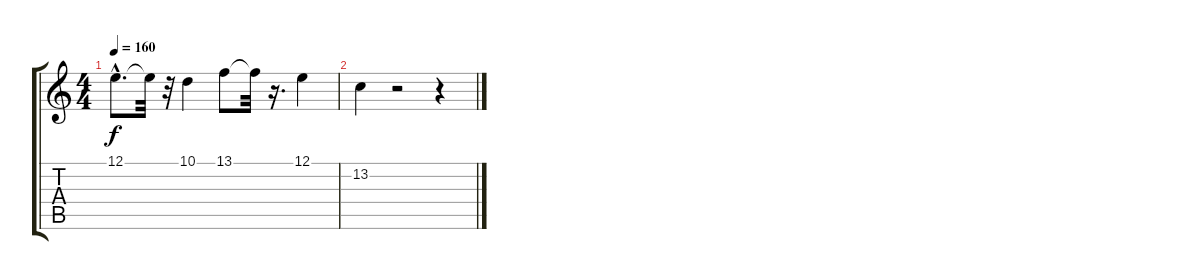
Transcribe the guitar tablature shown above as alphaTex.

\track "" {instrument lead1square}
\staff {score tabs}
\tuning (E4 B3 G3 D3 A2 E2) {hide}
\ts (4 4)
\tempo 160
\clef g2
\ks c
12.1{hac}.8{d dy f} 12.1{t}.32 r.32 10.1.4 13.1.8 13.1{t}.32 r.16{d} 12.1.4 |
13.2.4 r.2 r.4
